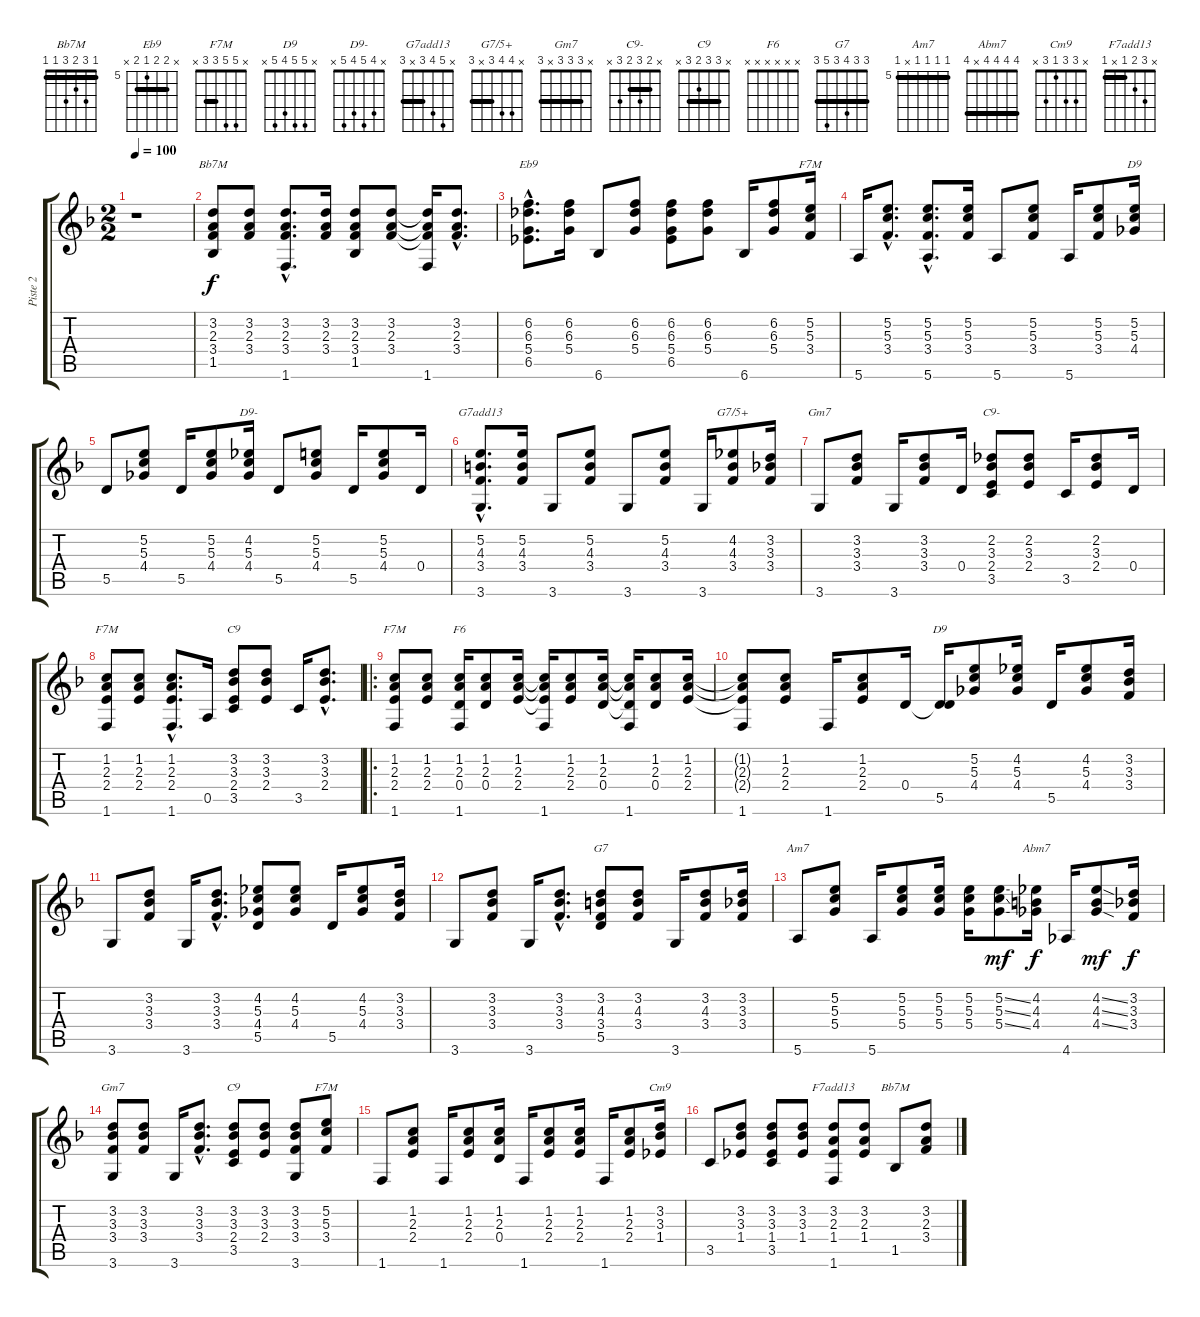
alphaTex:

\track ("Piste 2" "Piste 2") {instrument acousticguitarnylon}
\staff {score tabs}
\tuning (E4 B3 G3 D3 A2 E2) {hide}
\chord ("Bb7M" x 3 2 3 1 x)
\chord ("Eb9" x 6 6 5 6 x) {firstfret 5 barre 6}
\chord ("F7M" x 5 5 3 x 5) {barre 5}
\chord ("D9" x 5 5 4 5 x) {barre 5}
\chord ("D9-" x 4 5 4 5 x)
\chord ("G7add13" x 5 4 3 x 3) {barre 3}
\chord ("G7/5+" x 4 4 3 x 3) {barre 3}
\chord ("Gm7" 3 3 3 3 x 3) {barre 3}
\chord ("C9-" x 2 3 2 3 x) {barre 2}
\chord ("F7M" 0 1 2 2 0 1)
\chord ("C9" x 3 3 2 3 x)
\chord ("F7M" x 1 2 2 x 1)
\chord ("F6" x x x x x x)
\chord ("D9" x 5 5 4 5 x)
\chord ("G7" 3 3 4 3 5 3) {barre 3}
\chord ("Am7" 5 5 5 5 x 5) {firstfret 5 barre 5}
\chord ("Abm7" 4 4 4 4 x 4) {barre 4}
\chord ("Gm7" x 3 3 3 x 3) {barre 3}
\chord ("C9" x 3 3 2 3 x) {barre 3}
\chord ("F7M" x 5 5 3 3 x) {barre 3}
\chord ("Cm9" x 3 3 1 3 x)
\chord ("F7add13" x 3 2 1 x 1) {barre 1}
\chord ("Bb7M" 1 3 2 3 1 1) {barre 1}
\ts (2 2)
\tempo 100
\clef g2
\ks f
r.1{dy f instrument acousticguitarnylon} |
(3.2 2.3 3.4 1.5).8{ch "Bb7M"} (3.2 2.3 3.4).8 (3.2{hac} 2.3{hac} 3.4{hac} 1.6{hac}).8{d} (3.2 2.3 3.4).16 (3.2 2.3 3.4 1.5).8 (3.2 2.3 3.4).8 (3.2{t} 2.3{t} 3.4{t} 1.6).16 (3.2{hac} 2.3{hac} 3.4{hac}).8{d} |
(6.2{hac} 6.3{hac} 5.4{hac} 6.5{hac}).8{d ch "Eb9"} (6.2 6.3 5.4).16 6.6.8 (6.2 6.3 5.4).8 (6.2 6.3 5.4 6.5).8 (6.2 6.3 5.4).8 6.6.16 (6.2 6.3 5.4).8 (5.2 5.3 3.4).16{ch "F7M"} |
5.6.16 (5.2{hac} 5.3{hac} 3.4{hac}).8{d} (5.2{hac} 5.3{hac} 3.4{hac} 5.6{hac}).8{d} (5.2 5.3 3.4).16 5.6.8 (5.2 5.3 3.4).8 5.6.16 (5.2 5.3 3.4).8 (5.2 5.3 4.4).16{ch "D9"} |
5.5.8 (5.2 5.3 4.4).8 5.5.16 (5.2 5.3 4.4).8 (4.2 5.3 4.4).16{ch "D9-"} 5.5.8 (5.2 5.3 4.4).8 5.5.16 (5.2 5.3 4.4).8 0.4.16 |
(5.2{hac} 4.3{hac} 3.4{hac} 3.6{hac}).8{d ch "G7add13"} (5.2 4.3 3.4).16 3.6.8 (5.2 4.3 3.4).8 3.6.8 (5.2 4.3 3.4).8 3.6.16 (4.2 4.3 3.4).8{ch "G7/5+"} (3.2 3.3 3.4).16 |
3.6.8{ch "Gm7"} (3.2 3.3 3.4).8 3.6.16 (3.2 3.3 3.4).8 0.4.16 (2.2 3.3 2.4 3.5).8{ch "C9-"} (2.2 3.3 2.4).8 3.5.16 (2.2 3.3 2.4).8 0.4.16 |
(1.2 2.3 2.4 1.6).8{ch "F7M"} (1.2 2.3 2.4).8 (1.2{hac} 2.3{hac} 2.4{hac} 1.6{hac}).8{d} 0.5.16 (3.2 3.3 2.4 3.5).8{ch "C9"} (3.2 3.3 2.4).8 3.5.16 (3.2{hac} 3.3{hac} 2.4{hac}).8{d} |
\ro
(1.2 2.3 2.4 1.6).8{ch "F7M"} (1.2 2.3 2.4).8 (1.2 2.3 0.4 1.6).16{ch "F6"} (1.2 2.3 0.4).8 (1.2 2.3 2.4).16 (1.2{t} 2.3{t} 2.4{t} 1.6).16 (1.2 2.3 2.4).8 (1.2 2.3 0.4).16 (1.2{t} 2.3{t} 0.4{t} 1.6).16 (1.2 2.3 0.4).8 (1.2 2.3 2.4).16 |
(1.2{t} 2.3{t} 2.4{t} 1.6).8 (1.2 2.3 2.4).8 1.6.16 (1.2 2.3 2.4).8 0.4.16 (0.4{t} 5.5).16{ch "D9"} (5.2 5.3 4.4).8 (4.2 5.3 4.4).16 5.5.16 (4.2 5.3 4.4).8 (3.2 3.3 3.4).16 |
3.6.8 (3.2 3.3 3.4).8 3.6.16 (3.2{hac} 3.3{hac} 3.4{hac}).8{d} (4.2 5.3 4.4 5.5).8 (4.2 5.3 4.4).8 5.5.16 (4.2 5.3 4.4).8 (3.2 3.3 3.4).16 |
3.6.8 (3.2 3.3 3.4).8 3.6.16 (3.2{hac} 3.3{hac} 3.4{hac}).8{d} (3.2 4.3 3.4 5.5).8{ch "G7"} (3.2 4.3 3.4).8 3.6.16 (3.2 4.3 3.4).8 (3.2 3.3 3.4).16 |
5.6.8{ch "Am7"} (5.2 5.3 5.4).8 5.6.16 (5.2 5.3 5.4).8 (5.2 5.3 5.4).16 (5.2 5.3 5.4).16 (5.2{ss} 5.3{ss} 5.4{ss}).8{dy mf} (4.2 4.3 4.4).16{ch "Abm7" dy f} 4.6.16 (4.2{ss} 4.3{ss} 4.4{ss}).8{dy mf} (3.2 3.3 3.4).16{dy f} |
(3.2 3.3 3.4 3.6).8{ch "Gm7"} (3.2 3.3 3.4).8 3.6.16 (3.2{hac} 3.3{hac} 3.4{hac}).8{d} (3.2 3.3 2.4 3.5).8{ch "C9"} (3.2 3.3 2.4).8 (3.2 3.3 3.4 3.6).8 (5.2 5.3 3.4).8{ch "F7M"} |
1.6.8 (1.2 2.3 2.4).8 1.6.16 (1.2 2.3 2.4).8 (1.2 2.3 0.4).16 1.6.16 (1.2 2.3 2.4).8 (1.2 2.3 2.4).16 1.6.16 (1.2 2.3 2.4).8 (3.2 3.3 1.4).16{ch "Cm9"} |
3.5.8 (3.2 3.3 1.4).8 (3.2 3.3 1.4 3.5).8 (3.2 3.3 1.4).8 (3.2 2.3 1.4 1.6).8{ch "F7add13"} (3.2 2.3 1.4).8 1.5.8{ch "Bb7M"} (3.2 2.3 3.4).8
